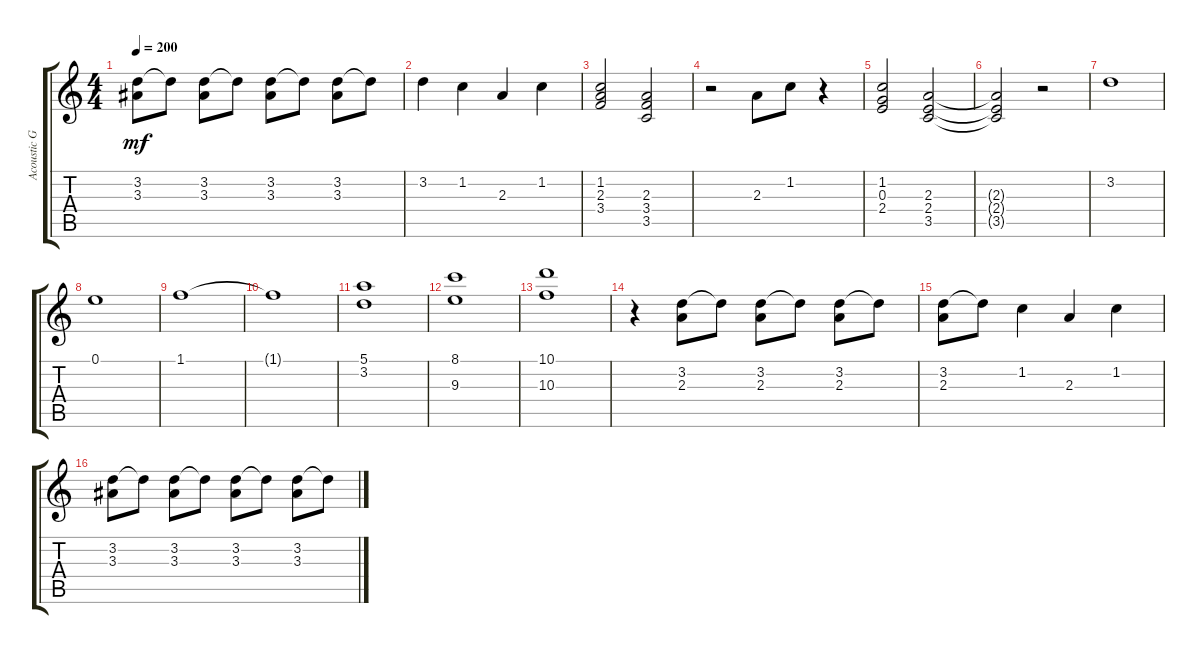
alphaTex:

\track ("Acoustic Guitar 1" "Acoustic G") {instrument acousticguitarsteel}
\staff {score tabs}
\tuning (E4 B3 G3 D3 A2 E2) {hide}
\ts (4 4)
\tempo 200
\clef g2
\ks c
(3.2 3.3).8{dy mf} 3.2{t}.8 (3.2 3.3).8 3.2{t}.8 (3.2 3.3).8 3.2{t}.8 (3.2 3.3).8 3.2{t}.8 |
3.2.4 1.2.4 2.3.4 1.2.4 |
(1.2 2.3 3.4).2 (2.3 3.4 3.5).2 |
r.2 2.3.8 1.2.8 r.4 |
(1.2 0.3 2.4).2 (2.3 2.4 3.5).2 |
(2.3{t} 2.4{t} 3.5{t}).2 r.2 |
3.2.1 |
0.1.1 |
1.1.1 |
1.1{t}.1 |
(5.1 3.2).1 |
(8.1 9.3).1 |
(10.1 10.3).1 |
r.4 (3.2 2.3).8 3.2{t}.8 (3.2 2.3).8 3.2{t}.8 (3.2 2.3).8 3.2{t}.8 |
(3.2 2.3).8 3.2{t}.8 1.2.4 2.3.4 1.2.4 |
(3.2 3.3).8 3.2{t}.8 (3.2 3.3).8 3.2{t}.8 (3.2 3.3).8 3.2{t}.8 (3.2 3.3).8 3.2{t}.8
